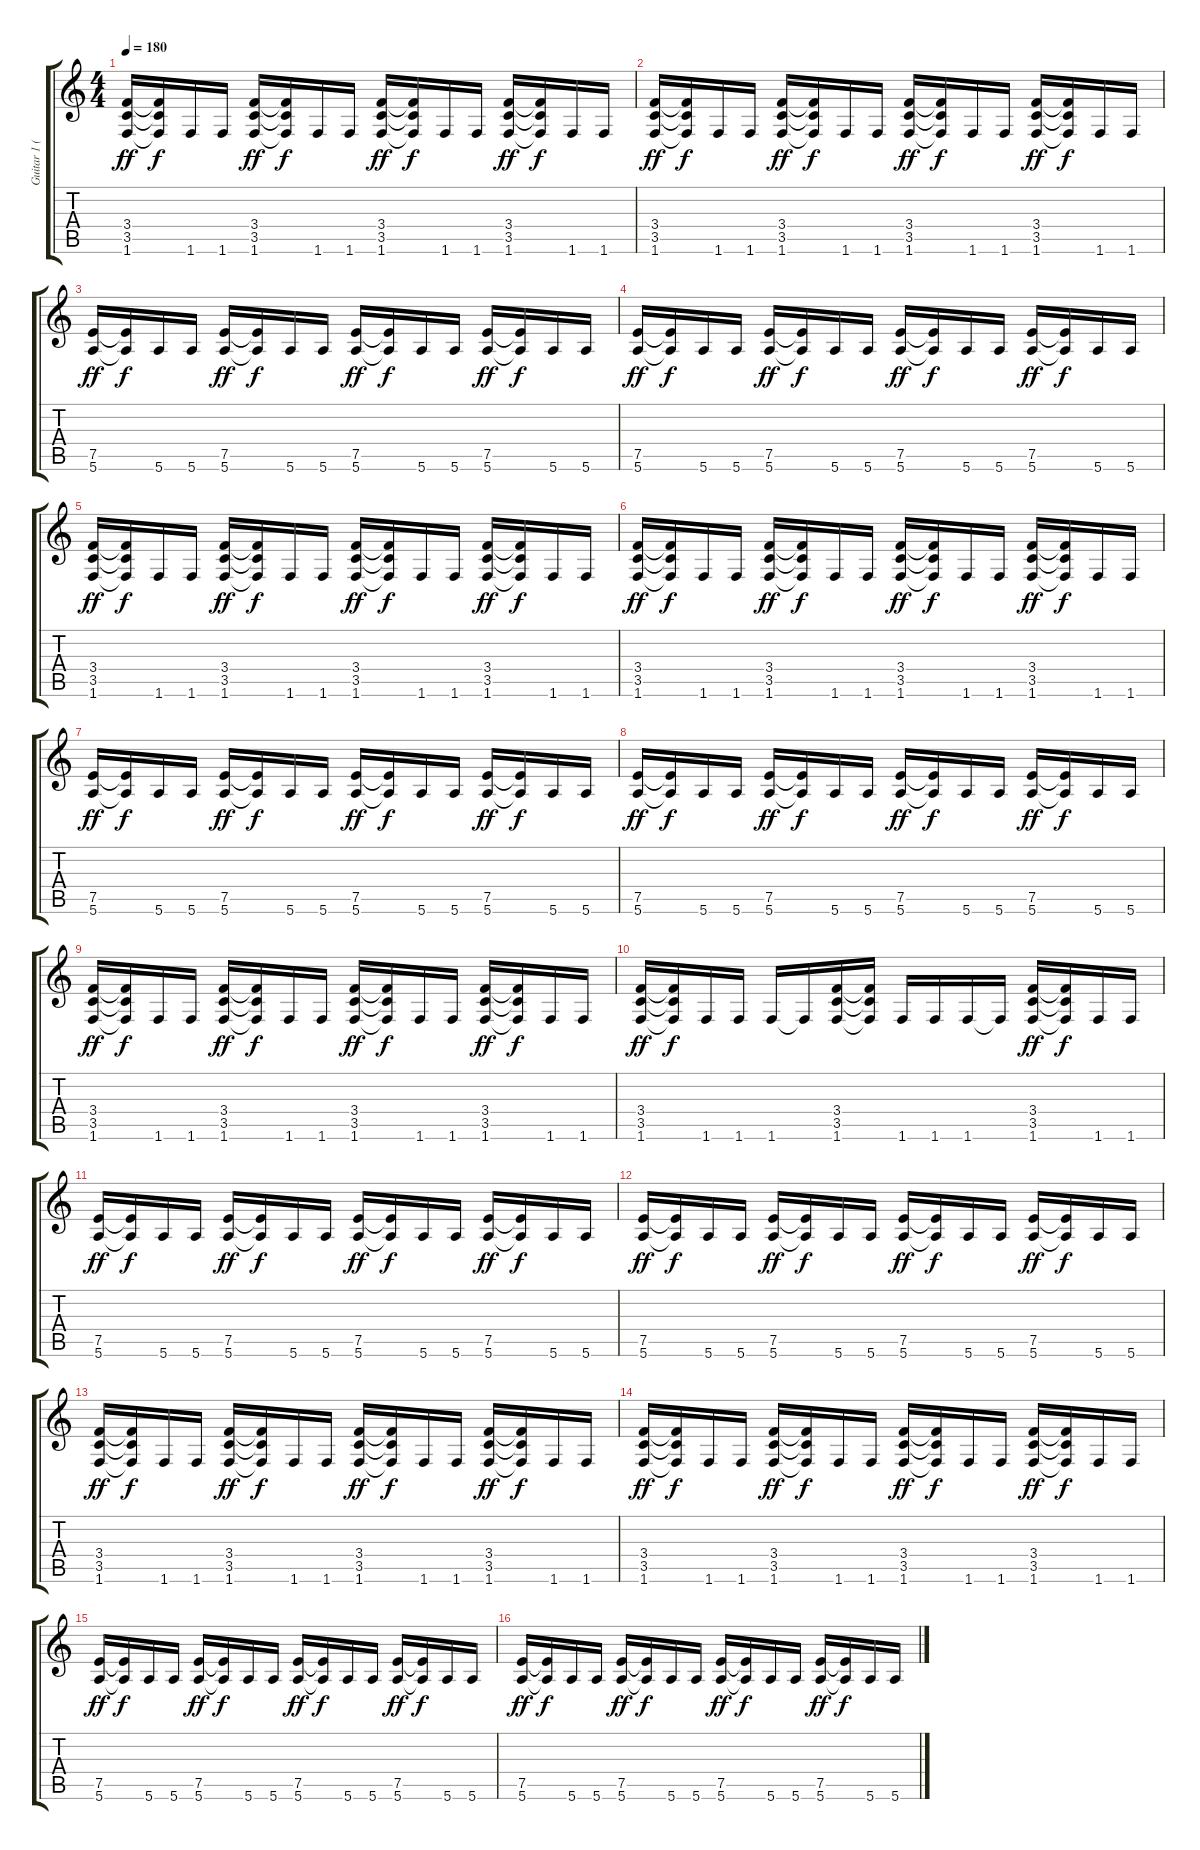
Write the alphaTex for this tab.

\track ("Guitar 1 (Lead)" "Guitar 1 (") {instrument distortionguitar}
\staff {score tabs}
\tuning (E4 B3 G3 D3 A2 E2) {hide}
\ts (4 4)
\tempo 180
\clef g2
\ks c
(3.4 3.5 1.6).16{dy ff} (3.4{t} 3.5{t} 1.6{t}).16{dy f} 1.6.16 1.6.16 (3.4 3.5 1.6).16{dy ff} (3.4{t} 3.5{t} 1.6{t}).16{dy f} 1.6.16 1.6.16 (3.4 3.5 1.6).16{dy ff} (3.4{t} 3.5{t} 1.6{t}).16{dy f} 1.6.16 1.6.16 (3.4 3.5 1.6).16{dy ff} (3.4{t} 3.5{t} 1.6{t}).16{dy f} 1.6.16 1.6.16 |
(3.4 3.5 1.6).16{dy ff} (3.4{t} 3.5{t} 1.6{t}).16{dy f} 1.6.16 1.6.16 (3.4 3.5 1.6).16{dy ff} (3.4{t} 3.5{t} 1.6{t}).16{dy f} 1.6.16 1.6.16 (3.4 3.5 1.6).16{dy ff} (3.4{t} 3.5{t} 1.6{t}).16{dy f} 1.6.16 1.6.16 (3.4 3.5 1.6).16{dy ff} (3.4{t} 3.5{t} 1.6{t}).16{dy f} 1.6.16 1.6.16 |
(7.5 5.6).16{dy ff} (7.5{t} 5.6{t}).16{dy f} 5.6.16 5.6.16 (7.5 5.6).16{dy ff} (7.5{t} 5.6{t}).16{dy f} 5.6.16 5.6.16 (7.5 5.6).16{dy ff} (7.5{t} 5.6{t}).16{dy f} 5.6.16 5.6.16 (7.5 5.6).16{dy ff} (7.5{t} 5.6{t}).16{dy f} 5.6.16 5.6.16 |
(7.5 5.6).16{dy ff} (7.5{t} 5.6{t}).16{dy f} 5.6.16 5.6.16 (7.5 5.6).16{dy ff} (7.5{t} 5.6{t}).16{dy f} 5.6.16 5.6.16 (7.5 5.6).16{dy ff} (7.5{t} 5.6{t}).16{dy f} 5.6.16 5.6.16 (7.5 5.6).16{dy ff} (7.5{t} 5.6{t}).16{dy f} 5.6.16 5.6.16 |
(3.4 3.5 1.6).16{dy ff} (3.4{t} 3.5{t} 1.6{t}).16{dy f} 1.6.16 1.6.16 (3.4 3.5 1.6).16{dy ff} (3.4{t} 3.5{t} 1.6{t}).16{dy f} 1.6.16 1.6.16 (3.4 3.5 1.6).16{dy ff} (3.4{t} 3.5{t} 1.6{t}).16{dy f} 1.6.16 1.6.16 (3.4 3.5 1.6).16{dy ff} (3.4{t} 3.5{t} 1.6{t}).16{dy f} 1.6.16 1.6.16 |
(3.4 3.5 1.6).16{dy ff} (3.4{t} 3.5{t} 1.6{t}).16{dy f} 1.6.16 1.6.16 (3.4 3.5 1.6).16{dy ff} (3.4{t} 3.5{t} 1.6{t}).16{dy f} 1.6.16 1.6.16 (3.4 3.5 1.6).16{dy ff} (3.4{t} 3.5{t} 1.6{t}).16{dy f} 1.6.16 1.6.16 (3.4 3.5 1.6).16{dy ff} (3.4{t} 3.5{t} 1.6{t}).16{dy f} 1.6.16 1.6.16 |
(7.5 5.6).16{dy ff} (7.5{t} 5.6{t}).16{dy f} 5.6.16 5.6.16 (7.5 5.6).16{dy ff} (7.5{t} 5.6{t}).16{dy f} 5.6.16 5.6.16 (7.5 5.6).16{dy ff} (7.5{t} 5.6{t}).16{dy f} 5.6.16 5.6.16 (7.5 5.6).16{dy ff} (7.5{t} 5.6{t}).16{dy f} 5.6.16 5.6.16 |
(7.5 5.6).16{dy ff} (7.5{t} 5.6{t}).16{dy f} 5.6.16 5.6.16 (7.5 5.6).16{dy ff} (7.5{t} 5.6{t}).16{dy f} 5.6.16 5.6.16 (7.5 5.6).16{dy ff} (7.5{t} 5.6{t}).16{dy f} 5.6.16 5.6.16 (7.5 5.6).16{dy ff} (7.5{t} 5.6{t}).16{dy f} 5.6.16 5.6.16 |
(3.4 3.5 1.6).16{dy ff} (3.4{t} 3.5{t} 1.6{t}).16{dy f} 1.6.16 1.6.16 (3.4 3.5 1.6).16{dy ff} (3.4{t} 3.5{t} 1.6{t}).16{dy f} 1.6.16 1.6.16 (3.4 3.5 1.6).16{dy ff} (3.4{t} 3.5{t} 1.6{t}).16{dy f} 1.6.16 1.6.16 (3.4 3.5 1.6).16{dy ff} (3.4{t} 3.5{t} 1.6{t}).16{dy f} 1.6.16 1.6.16 |
(3.4 3.5 1.6).16{dy ff} (3.4{t} 3.5{t} 1.6{t}).16{dy f} 1.6.16 1.6.16 1.6.16 1.6{t}.16 (3.4 3.5 1.6).16 (3.4{t} 3.5{t} 1.6{t}).16 1.6.16 1.6.16 1.6.16 1.6{t}.16 (3.4 3.5 1.6).16{dy ff} (3.4{t} 3.5{t} 1.6{t}).16{dy f} 1.6.16 1.6.16 |
(7.5 5.6).16{dy ff} (7.5{t} 5.6{t}).16{dy f} 5.6.16 5.6.16 (7.5 5.6).16{dy ff} (7.5{t} 5.6{t}).16{dy f} 5.6.16 5.6.16 (7.5 5.6).16{dy ff} (7.5{t} 5.6{t}).16{dy f} 5.6.16 5.6.16 (7.5 5.6).16{dy ff} (7.5{t} 5.6{t}).16{dy f} 5.6.16 5.6.16 |
(7.5 5.6).16{dy ff} (7.5{t} 5.6{t}).16{dy f} 5.6.16 5.6.16 (7.5 5.6).16{dy ff} (7.5{t} 5.6{t}).16{dy f} 5.6.16 5.6.16 (7.5 5.6).16{dy ff} (7.5{t} 5.6{t}).16{dy f} 5.6.16 5.6.16 (7.5 5.6).16{dy ff} (7.5{t} 5.6{t}).16{dy f} 5.6.16 5.6.16 |
(3.4 3.5 1.6).16{dy ff} (3.4{t} 3.5{t} 1.6{t}).16{dy f} 1.6.16 1.6.16 (3.4 3.5 1.6).16{dy ff} (3.4{t} 3.5{t} 1.6{t}).16{dy f} 1.6.16 1.6.16 (3.4 3.5 1.6).16{dy ff} (3.4{t} 3.5{t} 1.6{t}).16{dy f} 1.6.16 1.6.16 (3.4 3.5 1.6).16{dy ff} (3.4{t} 3.5{t} 1.6{t}).16{dy f} 1.6.16 1.6.16 |
(3.4 3.5 1.6).16{dy ff} (3.4{t} 3.5{t} 1.6{t}).16{dy f} 1.6.16 1.6.16 (3.4 3.5 1.6).16{dy ff} (3.4{t} 3.5{t} 1.6{t}).16{dy f} 1.6.16 1.6.16 (3.4 3.5 1.6).16{dy ff} (3.4{t} 3.5{t} 1.6{t}).16{dy f} 1.6.16 1.6.16 (3.4 3.5 1.6).16{dy ff} (3.4{t} 3.5{t} 1.6{t}).16{dy f} 1.6.16 1.6.16 |
(7.5 5.6).16{dy ff} (7.5{t} 5.6{t}).16{dy f} 5.6.16 5.6.16 (7.5 5.6).16{dy ff} (7.5{t} 5.6{t}).16{dy f} 5.6.16 5.6.16 (7.5 5.6).16{dy ff} (7.5{t} 5.6{t}).16{dy f} 5.6.16 5.6.16 (7.5 5.6).16{dy ff} (7.5{t} 5.6{t}).16{dy f} 5.6.16 5.6.16 |
(7.5 5.6).16{dy ff} (7.5{t} 5.6{t}).16{dy f} 5.6.16 5.6.16 (7.5 5.6).16{dy ff} (7.5{t} 5.6{t}).16{dy f} 5.6.16 5.6.16 (7.5 5.6).16{dy ff} (7.5{t} 5.6{t}).16{dy f} 5.6.16 5.6.16 (7.5 5.6).16{dy ff} (7.5{t} 5.6{t}).16{dy f} 5.6.16 5.6.16
